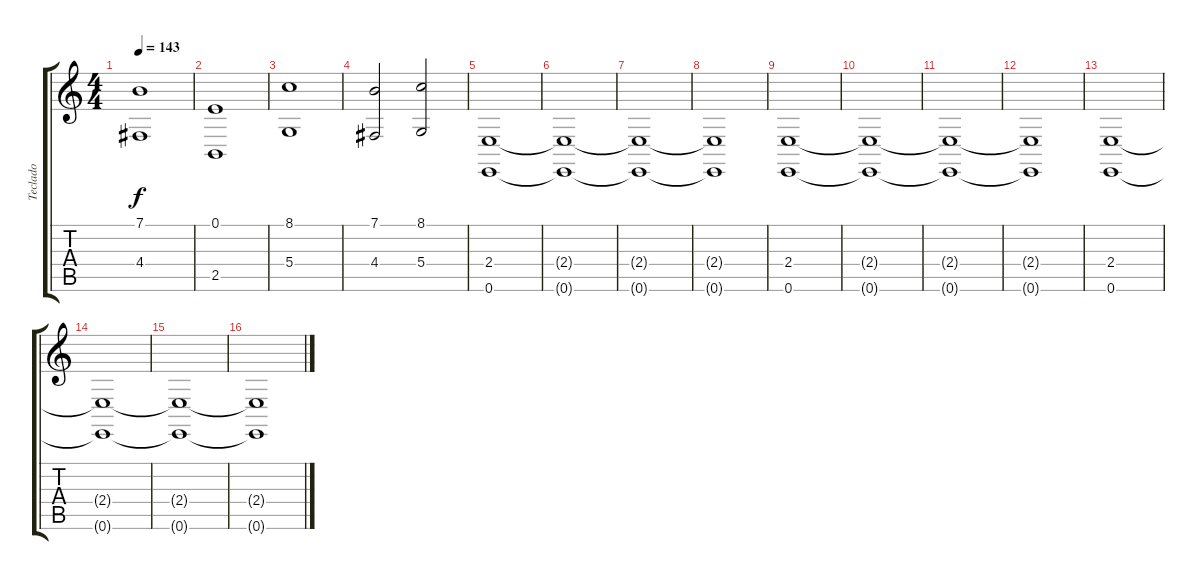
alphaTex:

\track ("Teclado" "Teclado") {instrument stringensemble1}
\staff {score tabs}
\tuning (E4 B3 G3 D3 A2 E2) {hide}
\ts (4 4)
\tempo 143
\clef g2
\ks c
(7.1 4.4).1{dy f} |
(0.1 2.5).1 |
(8.1 5.4).1 |
(7.1 4.4).2 (8.1 5.4).2 |
(2.4 0.6).1 |
(2.4{t} 0.6{t}).1 |
(2.4{t} 0.6{t}).1 |
(2.4{t} 0.6{t}).1 |
(2.4 0.6).1 |
(2.4{t} 0.6{t}).1 |
(2.4{t} 0.6{t}).1 |
(2.4{t} 0.6{t}).1 |
(2.4 0.6).1 |
(2.4{t} 0.6{t}).1 |
(2.4{t} 0.6{t}).1 |
(2.4{t} 0.6{t}).1
